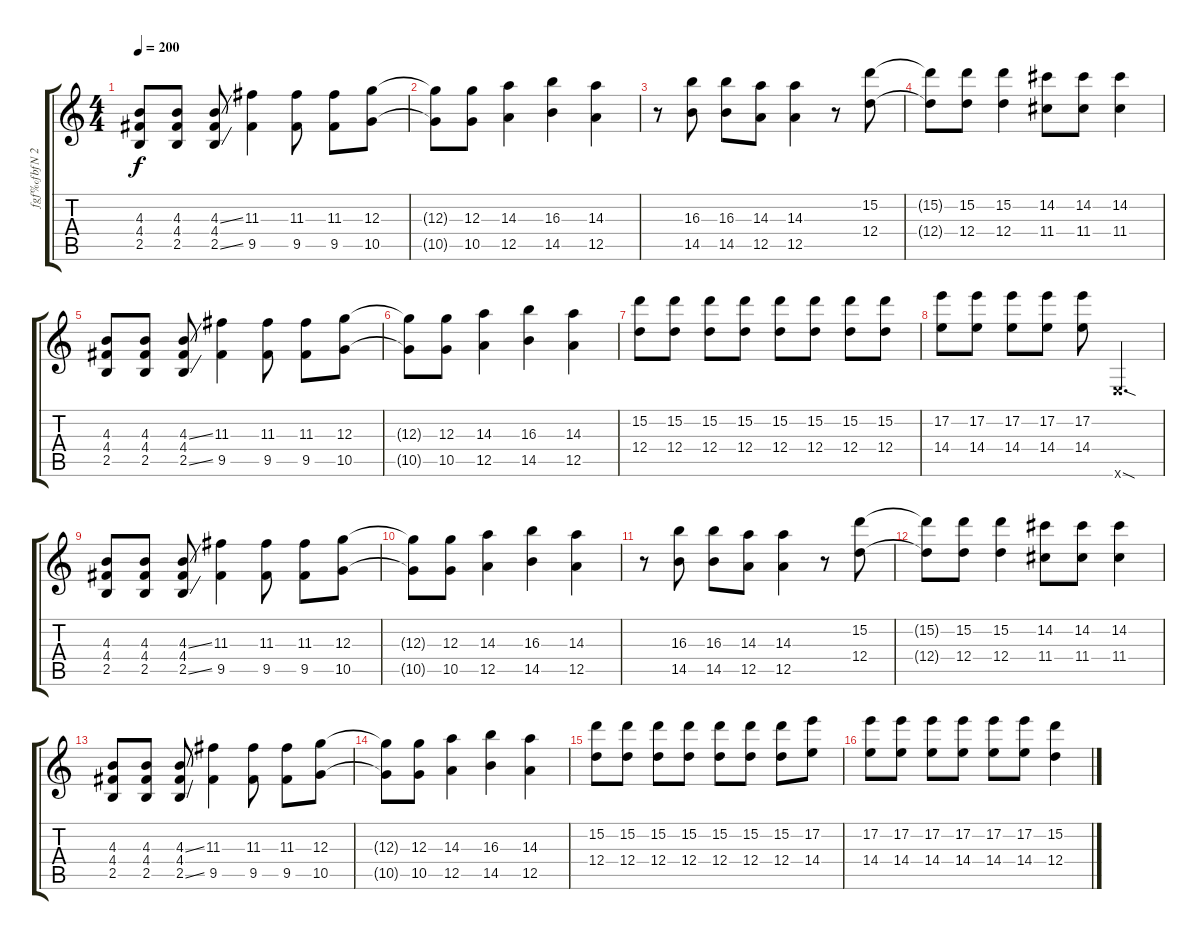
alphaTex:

\track ("ƒgƒ‰ƒbƒN 2" "ƒgƒ‰ƒbƒN 2") {instrument overdrivenguitar}
\staff {score tabs}
\tuning (E4 B3 G3 D3 A2 E2) {hide}
\ts (4 4)
\tempo 200
\clef g2
\ks c
(4.3 4.4 2.5).8{dy f} (4.3 4.4 2.5).8 (4.3{ss} 4.4 2.5{ss}).8 (11.3 9.5).4 (11.3 9.5).8 (11.3 9.5).8 (12.3 10.5).8 |
(12.3{t} 10.5{t}).8 (12.3 10.5).8 (14.3 12.5).4 (16.3 14.5).4 (14.3 12.5).4 |
r.8 (16.3 14.5).8 (16.3 14.5).8 (14.3 12.5).8 (14.3 12.5).4 r.8 (15.2 12.4).8 |
(15.2{t} 12.4{t}).8 (15.2 12.4).8 (15.2 12.4).4 (14.2 11.4).8 (14.2 11.4).8 (14.2 11.4).4 |
(4.3 4.4 2.5).8 (4.3 4.4 2.5).8 (4.3{ss} 4.4 2.5{ss}).8 (11.3 9.5).4 (11.3 9.5).8 (11.3 9.5).8 (12.3 10.5).8 |
(12.3{t} 10.5{t}).8 (12.3 10.5).8 (14.3 12.5).4 (16.3 14.5).4 (14.3 12.5).4 |
(15.2 12.4).8 (15.2 12.4).8 (15.2 12.4).8 (15.2 12.4).8 (15.2 12.4).8 (15.2 12.4).8 (15.2 12.4).8 (15.2 12.4).8 |
(17.2 14.4).8 (17.2 14.4).8 (17.2 14.4).8 (17.2 14.4).8 (17.2 14.4).8 0.6{sod x}.4{d} |
(4.3 4.4 2.5).8 (4.3 4.4 2.5).8 (4.3{ss} 4.4 2.5{ss}).8 (11.3 9.5).4 (11.3 9.5).8 (11.3 9.5).8 (12.3 10.5).8 |
(12.3{t} 10.5{t}).8 (12.3 10.5).8 (14.3 12.5).4 (16.3 14.5).4 (14.3 12.5).4 |
r.8 (16.3 14.5).8 (16.3 14.5).8 (14.3 12.5).8 (14.3 12.5).4 r.8 (15.2 12.4).8 |
(15.2{t} 12.4{t}).8 (15.2 12.4).8 (15.2 12.4).4 (14.2 11.4).8 (14.2 11.4).8 (14.2 11.4).4 |
(4.3 4.4 2.5).8 (4.3 4.4 2.5).8 (4.3{ss} 4.4 2.5{ss}).8 (11.3 9.5).4 (11.3 9.5).8 (11.3 9.5).8 (12.3 10.5).8 |
(12.3{t} 10.5{t}).8 (12.3 10.5).8 (14.3 12.5).4 (16.3 14.5).4 (14.3 12.5).4 |
(15.2 12.4).8 (15.2 12.4).8 (15.2 12.4).8 (15.2 12.4).8 (15.2 12.4).8 (15.2 12.4).8 (15.2 12.4).8 (17.2 14.4).8 |
(17.2 14.4).8 (17.2 14.4).8 (17.2 14.4).8 (17.2 14.4).8 (17.2 14.4).8 (17.2 14.4).8 (15.2{ss} 12.4{ss}).4
